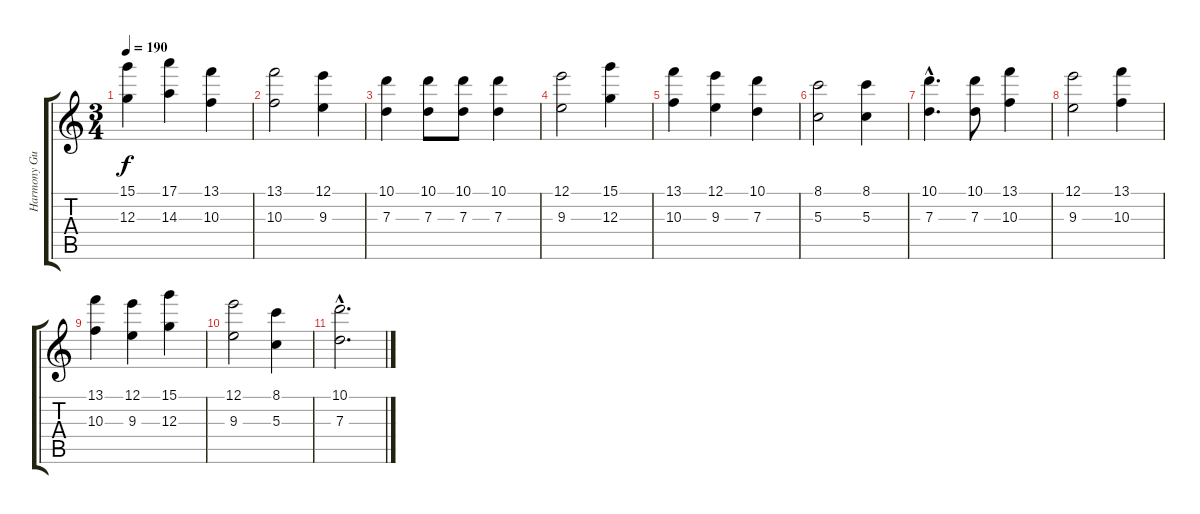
\track ("Harmony Guitar" "Harmony Gu") {instrument distortionguitar}
\staff {score tabs}
\tuning (E4 B3 G3 D3 A2 E2) {hide}
\ts (3 4)
\tempo 190
\clef g2
\ks c
(15.1 12.3).4{dy f} (17.1 14.3).4 (13.1 10.3).4 |
(13.1 10.3).2 (12.1 9.3).4 |
(10.1 7.3).4 (10.1 7.3).8 (10.1 7.3).8 (10.1 7.3).4 |
(12.1 9.3).2 (15.1 12.3).4 |
(13.1 10.3).4 (12.1 9.3).4 (10.1 7.3).4 |
(8.1 5.3).2 (8.1 5.3).4 |
(10.1{hac} 7.3{hac}).4{d} (10.1 7.3).8 (13.1 10.3).4 |
(12.1 9.3).2 (13.1 10.3).4 |
(13.1 10.3).4 (12.1 9.3).4 (15.1 12.3).4 |
(12.1 9.3).2 (8.1 5.3).4 |
(10.1{hac} 7.3{hac}).2{d}
